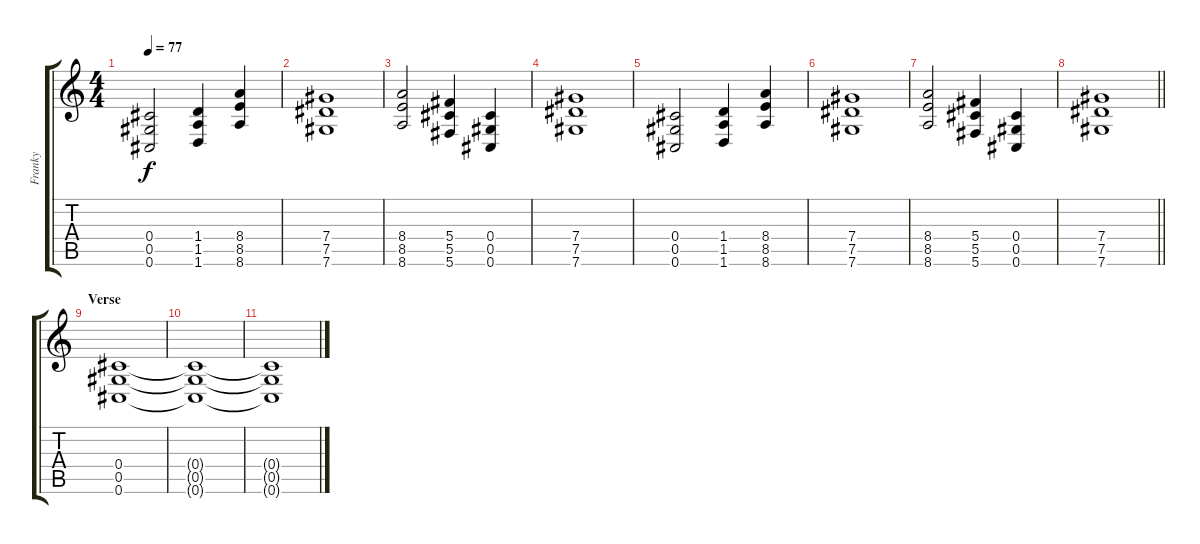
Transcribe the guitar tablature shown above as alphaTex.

\track ("Franky" "Franky") {instrument distortionguitar}
\staff {score tabs}
\tuning (Eb4 Bb3 Gb3 Db3 Ab2 Db2) {hide}
\ts (4 4)
\tempo 77
\clef g2
\ks c
(0.4 0.5 0.6).2{dy f} (1.4 1.5 1.6).4 (8.4 8.5 8.6).4 |
(7.4 7.5 7.6).1 |
(8.4 8.5 8.6).2 (5.4 5.5 5.6).4 (0.4 0.5 0.6).4 |
(7.4 7.5 7.6).1 |
(0.4 0.5 0.6).2 (1.4 1.5 1.6).4 (8.4 8.5 8.6).4 |
(7.4 7.5 7.6).1 |
(8.4 8.5 8.6).2 (5.4 5.5 5.6).4 (0.4 0.5 0.6).4 |
\barLineRight lightlight
(7.4 7.5 7.6).1 |
\section ("" "Verse")
(0.4 0.5 0.6).1{volume 0} |
(0.4{t} 0.5{t} 0.6{t}).1 |
(0.4{t} 0.5{t} 0.6{t}).1
